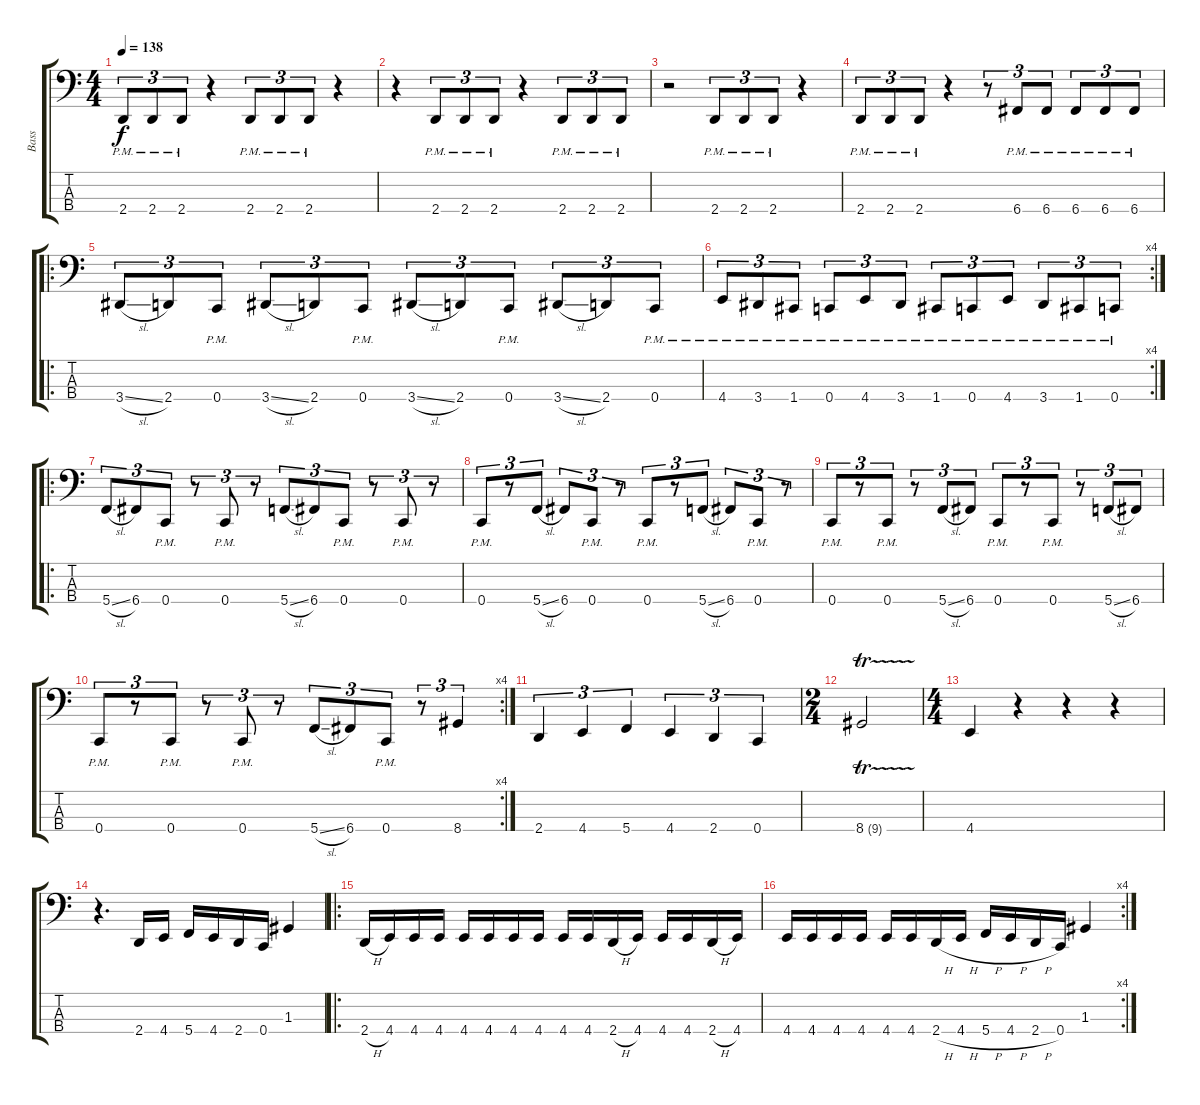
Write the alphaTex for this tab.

\track ("Bass" "Bass") {instrument electricbassfinger}
\staff {score tabs}
\tuning (F2 C2 G1 C1) {hide}
\ts (4 4)
\tempo 138
\clef f4
\ks c
2.4{pm}.8{tu (3 2) dy f} 2.4{pm}.8{tu (3 2)} 2.4{pm}.8{tu (3 2)} r.4 2.4{pm}.8{tu (3 2)} 2.4{pm}.8{tu (3 2)} 2.4{pm}.8{tu (3 2)} r.4 |
r.4 2.4{pm}.8{tu (3 2)} 2.4{pm}.8{tu (3 2)} 2.4{pm}.8{tu (3 2)} r.4 2.4{pm}.8{tu (3 2)} 2.4{pm}.8{tu (3 2)} 2.4{pm}.8{tu (3 2)} |
r.2 2.4{pm}.8{tu (3 2)} 2.4{pm}.8{tu (3 2)} 2.4{pm}.8{tu (3 2)} r.4 |
2.4{pm}.8{tu (3 2)} 2.4{pm}.8{tu (3 2)} 2.4{pm}.8{tu (3 2)} r.4 r.8{tu (3 2)} 6.4{pm}.8{tu (3 2)} 6.4{pm}.8{tu (3 2)} 6.4{pm}.8{tu (3 2)} 6.4{pm}.8{tu (3 2)} 6.4{pm}.8{tu (3 2)} |
\ro
3.4{sl}.8{tu (3 2)} 2.4.8{tu (3 2)} 0.4{pm}.8{tu (3 2)} 3.4{sl}.8{tu (3 2)} 2.4.8{tu (3 2)} 0.4{pm}.8{tu (3 2)} 3.4{sl}.8{tu (3 2)} 2.4.8{tu (3 2)} 0.4{pm}.8{tu (3 2)} 3.4{sl}.8{tu (3 2)} 2.4.8{tu (3 2)} 0.4{pm}.8{tu (3 2)} |
\rc 4
4.4{pm}.8{tu (3 2)} 3.4{pm}.8{tu (3 2)} 1.4{pm}.8{tu (3 2)} 0.4{pm}.8{tu (3 2)} 4.4{pm}.8{tu (3 2)} 3.4{pm}.8{tu (3 2)} 1.4{pm}.8{tu (3 2)} 0.4{pm}.8{tu (3 2)} 4.4{pm}.8{tu (3 2)} 3.4{pm}.8{tu (3 2)} 1.4{pm}.8{tu (3 2)} 0.4{pm}.8{tu (3 2)} |
\ro
5.4{sl}.8{tu (3 2)} 6.4.8{tu (3 2)} 0.4{pm}.8{tu (3 2)} r.8{tu (3 2)} 0.4{pm}.8{tu (3 2)} r.8{tu (3 2)} 5.4{sl}.8{tu (3 2)} 6.4.8{tu (3 2)} 0.4{pm}.8{tu (3 2)} r.8{tu (3 2)} 0.4{pm}.8{tu (3 2)} r.8{tu (3 2)} |
0.4{pm}.8{tu (3 2)} r.8{tu (3 2)} 5.4{sl}.8{tu (3 2)} 6.4.8{tu (3 2)} 0.4{pm}.8{tu (3 2)} r.8{tu (3 2)} 0.4{pm}.8{tu (3 2)} r.8{tu (3 2)} 5.4{sl}.8{tu (3 2)} 6.4.8{tu (3 2)} 0.4{pm}.8{tu (3 2)} r.8{tu (3 2)} |
0.4{pm}.8{tu (3 2)} r.8{tu (3 2)} 0.4{pm}.8{tu (3 2)} r.8{tu (3 2)} 5.4{sl}.8{tu (3 2)} 6.4.8{tu (3 2)} 0.4{pm}.8{tu (3 2)} r.8{tu (3 2)} 0.4{pm}.8{tu (3 2)} r.8{tu (3 2)} 5.4{sl}.8{tu (3 2)} 6.4.8{tu (3 2)} |
\rc 4
0.4{pm}.8{tu (3 2)} r.8{tu (3 2)} 0.4{pm}.8{tu (3 2)} r.8{tu (3 2)} 0.4{pm}.8{tu (3 2)} r.8{tu (3 2)} 5.4{sl}.8{tu (3 2)} 6.4.8{tu (3 2)} 0.4{pm}.8{tu (3 2)} r.8{tu (3 2)} 8.4.4{tu (3 2)} |
2.4.4{tu (3 2)} 4.4.4{tu (3 2)} 5.4.4{tu (3 2)} 4.4.4{tu (3 2)} 2.4.4{tu (3 2)} 0.4.4{tu (3 2)} |
\ts (2 4)
8.4{tr (9 16)}.2 |
\ts (4 4)
4.4.4 r.4 r.4 r.4 |
r.4{d} 2.4.16 4.4.16 5.4.16 4.4.16 2.4.16 0.4.16 1.3.4 |
\ro
2.4{h}.16 4.4.16 4.4.16 4.4.16 4.4.16 4.4.16 4.4.16 4.4.16 4.4.16 4.4.16 2.4{h}.16 4.4.16 4.4.16 4.4.16 2.4{h}.16 4.4.16 |
\rc 4
4.4.16 4.4.16 4.4.16 4.4.16 4.4.16 4.4.16 2.4{h}.16 4.4{h}.16 5.4{h}.16 4.4{h}.16 2.4{h}.16 0.4.16 1.3.4
